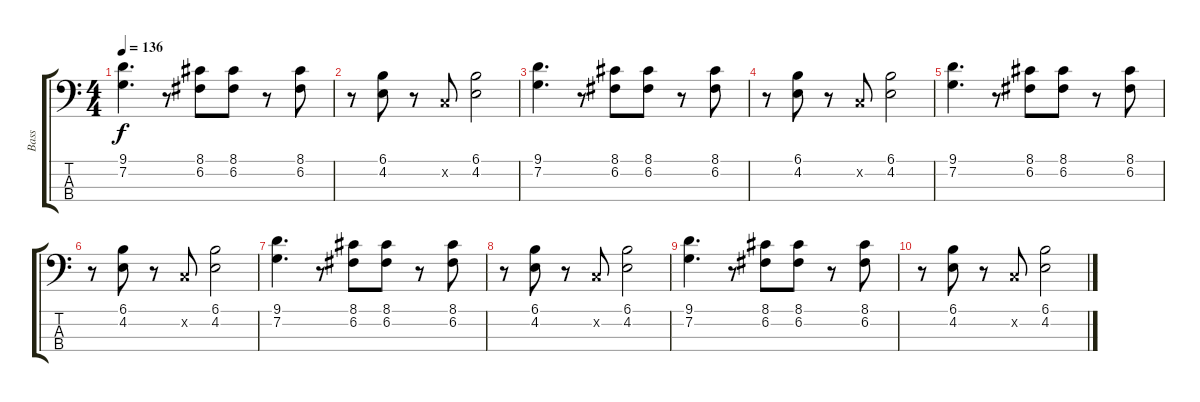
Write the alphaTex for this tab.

\track ("Bass" "Bass") {instrument electricbassfinger}
\staff {score tabs}
\tuning (F2 C2 G1 D1) {hide}
\ts (4 4)
\tempo 136
\clef f4
\ks c
(9.1 7.2).4{d dy f} r.8 (8.1 6.2).8 (8.1 6.2).8 r.8 (8.1 6.2).8 |
r.8 (6.1 4.2).8 r.8 0.2{x}.8 (6.1 4.2).2 |
(9.1 7.2).4{d} r.8 (8.1 6.2).8 (8.1 6.2).8 r.8 (8.1 6.2).8 |
r.8 (6.1 4.2).8 r.8 0.2{x}.8 (6.1 4.2).2 |
(9.1 7.2).4{d} r.8 (8.1 6.2).8 (8.1 6.2).8 r.8 (8.1 6.2).8 |
r.8 (6.1 4.2).8 r.8 0.2{x}.8 (6.1 4.2).2 |
(9.1 7.2).4{d} r.8 (8.1 6.2).8 (8.1 6.2).8 r.8 (8.1 6.2).8 |
r.8 (6.1 4.2).8 r.8 0.2{x}.8 (6.1 4.2).2 |
(9.1 7.2).4{d} r.8 (8.1 6.2).8 (8.1 6.2).8 r.8 (8.1 6.2).8 |
r.8 (6.1 4.2).8 r.8 0.2{x}.8 (6.1 4.2).2
